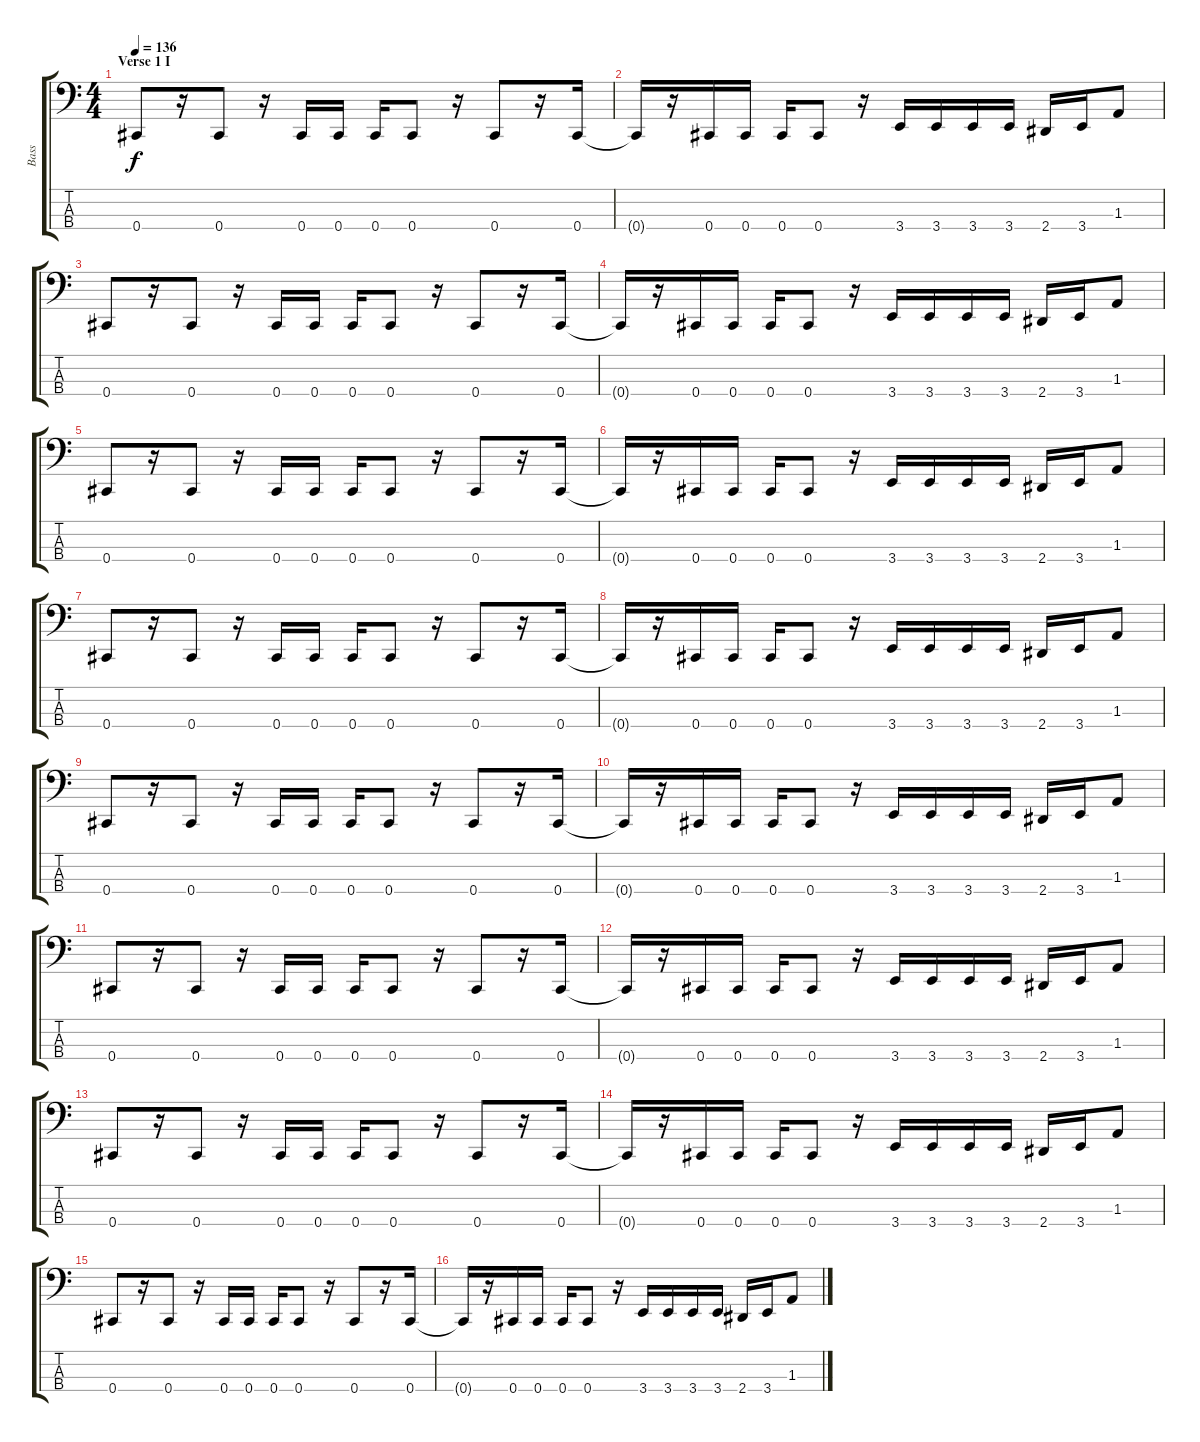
\track ("Bass" "Bass") {instrument electricbasspick}
\staff {score tabs}
\tuning (Gb2 Db2 Ab1 Db1) {hide}
\ts (4 4)
\section ("" "Verse 1 I")
\tempo 136
\clef f4
\ks c
0.4.8{dy f} r.16 0.4.8 r.16 0.4.16 0.4.16 0.4.16 0.4.8 r.16 0.4.8 r.16 0.4.16 |
0.4{t}.16 r.16 0.4.16 0.4.16 0.4.16 0.4.8 r.16 3.4.16 3.4.16 3.4.16 3.4.16 2.4.16 3.4.16 1.3.8 |
0.4.8 r.16 0.4.8 r.16 0.4.16 0.4.16 0.4.16 0.4.8 r.16 0.4.8 r.16 0.4.16 |
0.4{t}.16 r.16 0.4.16 0.4.16 0.4.16 0.4.8 r.16 3.4.16 3.4.16 3.4.16 3.4.16 2.4.16 3.4.16 1.3.8 |
0.4.8 r.16 0.4.8 r.16 0.4.16 0.4.16 0.4.16 0.4.8 r.16 0.4.8 r.16 0.4.16 |
0.4{t}.16 r.16 0.4.16 0.4.16 0.4.16 0.4.8 r.16 3.4.16 3.4.16 3.4.16 3.4.16 2.4.16 3.4.16 1.3.8 |
0.4.8 r.16 0.4.8 r.16 0.4.16 0.4.16 0.4.16 0.4.8 r.16 0.4.8 r.16 0.4.16 |
0.4{t}.16 r.16 0.4.16 0.4.16 0.4.16 0.4.8 r.16 3.4.16 3.4.16 3.4.16 3.4.16 2.4.16 3.4.16 1.3.8 |
0.4.8 r.16 0.4.8 r.16 0.4.16 0.4.16 0.4.16 0.4.8 r.16 0.4.8 r.16 0.4.16 |
0.4{t}.16 r.16 0.4.16 0.4.16 0.4.16 0.4.8 r.16 3.4.16 3.4.16 3.4.16 3.4.16 2.4.16 3.4.16 1.3.8 |
0.4.8 r.16 0.4.8 r.16 0.4.16 0.4.16 0.4.16 0.4.8 r.16 0.4.8 r.16 0.4.16 |
0.4{t}.16 r.16 0.4.16 0.4.16 0.4.16 0.4.8 r.16 3.4.16 3.4.16 3.4.16 3.4.16 2.4.16 3.4.16 1.3.8 |
0.4.8 r.16 0.4.8 r.16 0.4.16 0.4.16 0.4.16 0.4.8 r.16 0.4.8 r.16 0.4.16 |
0.4{t}.16 r.16 0.4.16 0.4.16 0.4.16 0.4.8 r.16 3.4.16 3.4.16 3.4.16 3.4.16 2.4.16 3.4.16 1.3.8 |
0.4.8 r.16 0.4.8 r.16 0.4.16 0.4.16 0.4.16 0.4.8 r.16 0.4.8 r.16 0.4.16 |
0.4{t}.16 r.16 0.4.16 0.4.16 0.4.16 0.4.8 r.16 3.4.16 3.4.16 3.4.16 3.4.16 2.4.16 3.4.16 1.3.8
